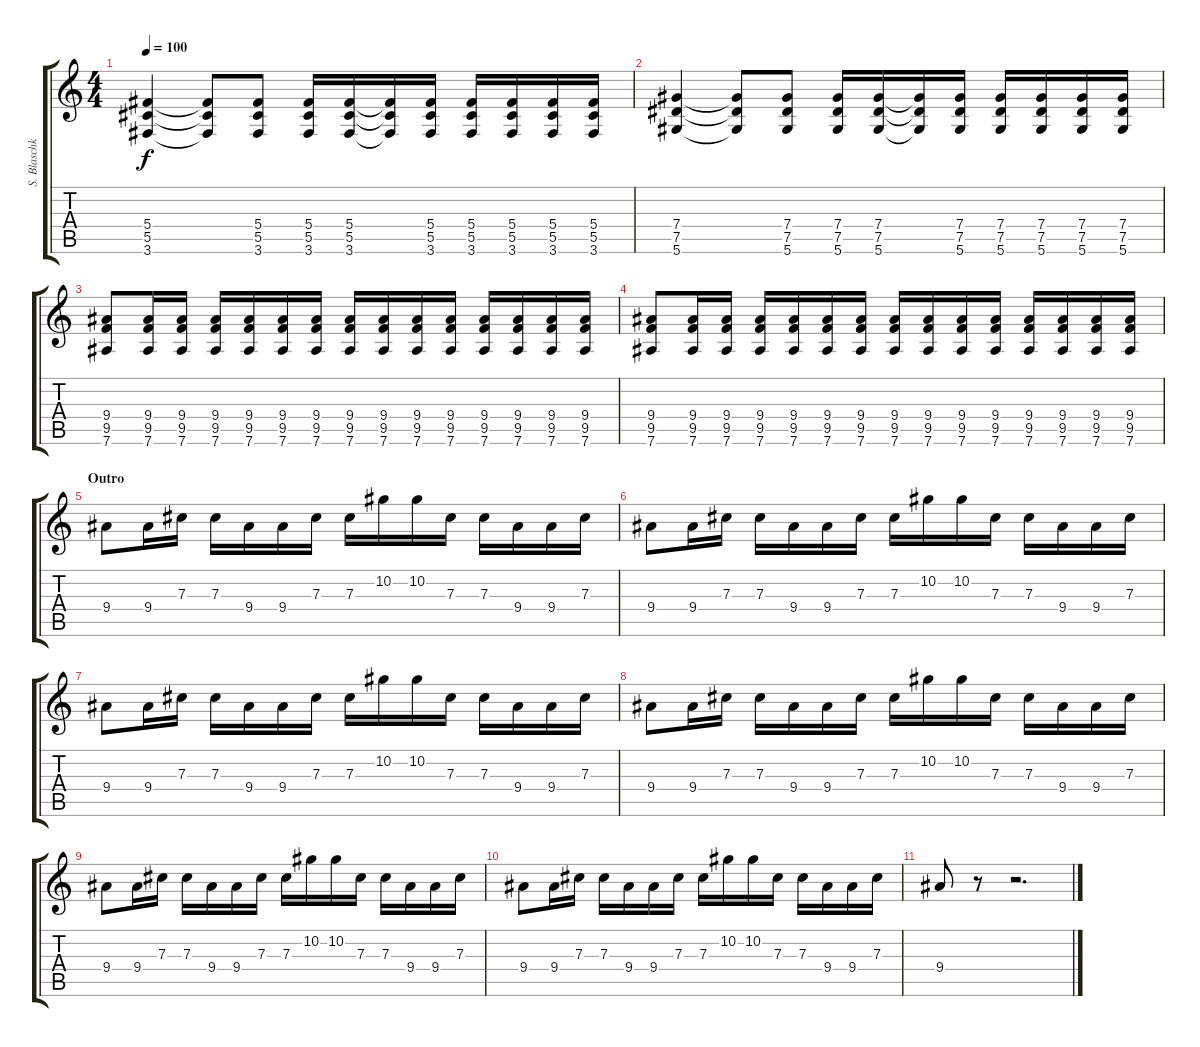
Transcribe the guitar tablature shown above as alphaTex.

\track ("S. Blaschke" "S. Blaschk") {instrument distortionguitar}
\staff {score tabs}
\tuning (Eb4 Bb3 Gb3 Db3 Ab2 Eb2) {hide}
\ts (4 4)
\tempo 100
\clef g2
\ks c
(5.4 5.5 3.6).4{dy f} (5.4{t} 5.5{t} 3.6{t}).8 (5.4 5.5 3.6).8 (5.4 5.5 3.6).16 (5.4 5.5 3.6).16 (5.4{t} 5.5{t} 3.6{t}).16 (5.4 5.5 3.6).16 (5.4 5.5 3.6).16 (5.4 5.5 3.6).16 (5.4 5.5 3.6).16 (5.4 5.5 3.6).16 |
(7.4 7.5 5.6).4 (7.4{t} 7.5{t} 5.6{t}).8 (7.4 7.5 5.6).8 (7.4 7.5 5.6).16 (7.4 7.5 5.6).16 (7.4{t} 7.5{t} 5.6{t}).16 (7.4 7.5 5.6).16 (7.4 7.5 5.6).16 (7.4 7.5 5.6).16 (7.4 7.5 5.6).16 (7.4 7.5 5.6).16 |
(9.4 9.5 7.6).8 (9.4 9.5 7.6).16 (9.4 9.5 7.6).16 (9.4 9.5 7.6).16 (9.4 9.5 7.6).16 (9.4 9.5 7.6).16 (9.4 9.5 7.6).16 (9.4 9.5 7.6).16 (9.4 9.5 7.6).16 (9.4 9.5 7.6).16 (9.4 9.5 7.6).16 (9.4 9.5 7.6).16 (9.4 9.5 7.6).16 (9.4 9.5 7.6).16 (9.4 9.5 7.6).16 |
(9.4 9.5 7.6).8 (9.4 9.5 7.6).16 (9.4 9.5 7.6).16 (9.4 9.5 7.6).16 (9.4 9.5 7.6).16 (9.4 9.5 7.6).16 (9.4 9.5 7.6).16 (9.4 9.5 7.6).16 (9.4 9.5 7.6).16 (9.4 9.5 7.6).16 (9.4 9.5 7.6).16 (9.4 9.5 7.6).16 (9.4 9.5 7.6).16 (9.4 9.5 7.6).16 (9.4 9.5 7.6).16 |
\section ("" "Outro")
9.4.8 9.4.16 7.3.16 7.3.16 9.4.16 9.4.16 7.3.16 7.3.16 10.2.16 10.2.16 7.3.16 7.3.16 9.4.16 9.4.16 7.3.16 |
9.4.8 9.4.16 7.3.16 7.3.16 9.4.16 9.4.16 7.3.16 7.3.16 10.2.16 10.2.16 7.3.16 7.3.16 9.4.16 9.4.16 7.3.16 |
9.4.8 9.4.16 7.3.16 7.3.16 9.4.16 9.4.16 7.3.16 7.3.16 10.2.16 10.2.16 7.3.16 7.3.16 9.4.16 9.4.16 7.3.16 |
9.4.8 9.4.16 7.3.16 7.3.16 9.4.16 9.4.16 7.3.16 7.3.16 10.2.16 10.2.16 7.3.16 7.3.16 9.4.16 9.4.16 7.3.16 |
9.4.8 9.4.16 7.3.16 7.3.16 9.4.16 9.4.16 7.3.16 7.3.16 10.2.16 10.2.16 7.3.16 7.3.16 9.4.16 9.4.16 7.3.16 |
9.4.8 9.4.16 7.3.16 7.3.16 9.4.16 9.4.16 7.3.16 7.3.16 10.2.16 10.2.16 7.3.16 7.3.16 9.4.16 9.4.16 7.3.16 |
9.4.8 r.8 r.2{d}
